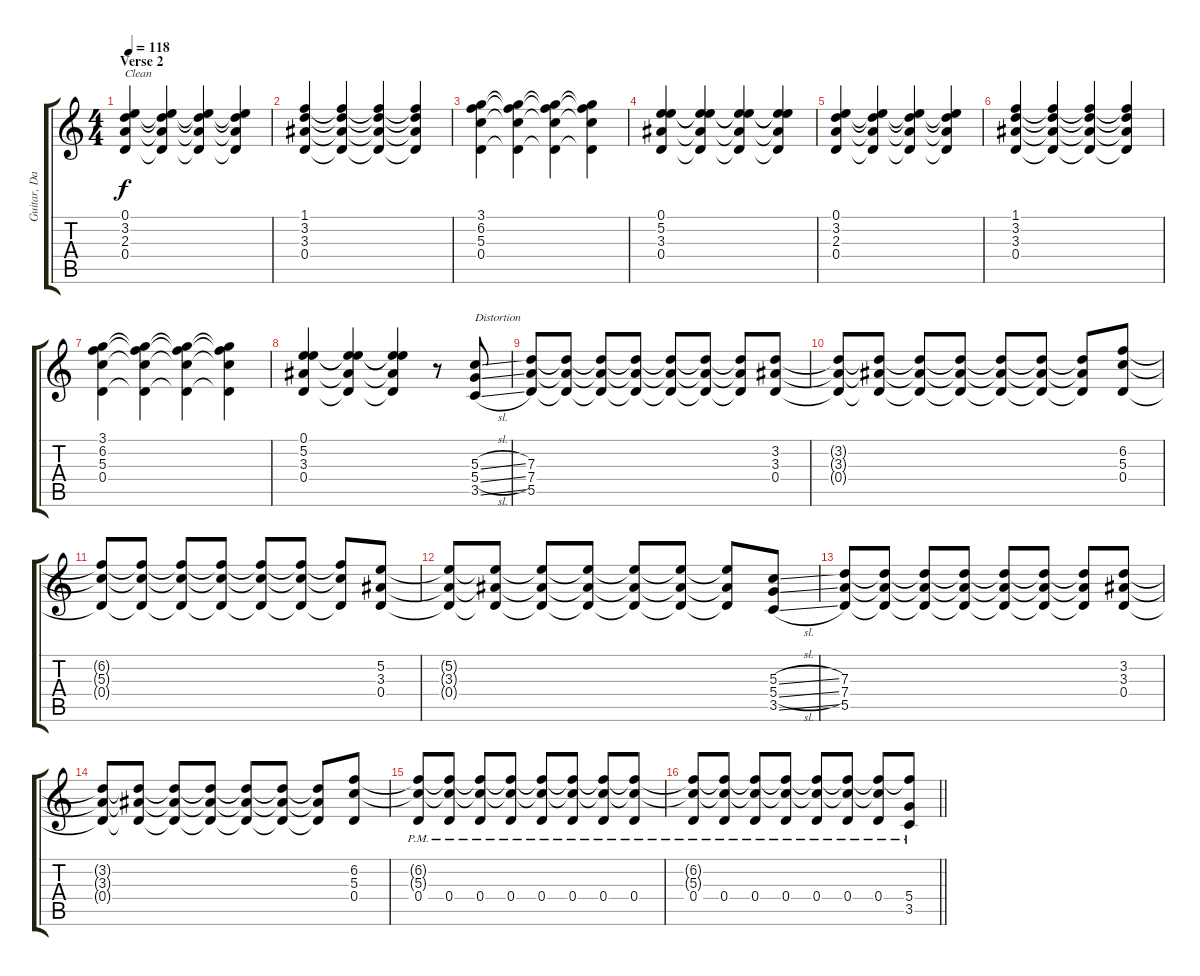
\track ("Guitar, Dan" "Guitar, Da") {solo instrument distortionguitar}
\staff {score tabs}
\tuning (E4 B3 G3 D3 A2 E2) {hide}
\ts (4 4)
\section ("" "Verse 2")
\tempo 118
\clef g2
\ks c
(0.1 3.2 2.3 0.4).4{txt "Clean" dy f instrument electricguitarclean} (0.1{t} 3.2{t} 2.3{t} 0.4{t}).4 (0.1{t} 3.2{t} 2.3{t} 0.4{t}).4 (0.1{t} 3.2{t} 2.3{t} 0.4{t}).4 |
(1.1 3.2 3.3 0.4).4 (1.1{t} 3.2{t} 3.3{t} 0.4{t}).4 (1.1{t} 3.2{t} 3.3{t} 0.4{t}).4 (1.1{t} 3.2{t} 3.3{t} 0.4{t}).4 |
(3.1 6.2 5.3 0.4).4 (3.1{t} 6.2{t} 5.3{t} 0.4{t}).4 (3.1{t} 6.2{t} 5.3{t} 0.4{t}).4 (3.1{t} 6.2{t} 5.3{t} 0.4{t}).4 |
(0.1 5.2 3.3 0.4).4 (0.1{t} 5.2{t} 3.3{t} 0.4{t}).4 (0.1{t} 5.2{t} 3.3{t} 0.4{t}).4 (0.1{t} 5.2{t} 3.3{t} 0.4{t}).4 |
(0.1 3.2 2.3 0.4).4 (0.1{t} 3.2{t} 2.3{t} 0.4{t}).4 (0.1{t} 3.2{t} 2.3{t} 0.4{t}).4 (0.1{t} 3.2{t} 2.3{t} 0.4{t}).4 |
(1.1 3.2 3.3 0.4).4 (1.1{t} 3.2{t} 3.3{t} 0.4{t}).4 (1.1{t} 3.2{t} 3.3{t} 0.4{t}).4 (1.1{t} 3.2{t} 3.3{t} 0.4{t}).4 |
(3.1 6.2 5.3 0.4).4 (3.1{t} 6.2{t} 5.3{t} 0.4{t}).4 (3.1{t} 6.2{t} 5.3{t} 0.4{t}).4 (3.1{t} 6.2{t} 5.3{t} 0.4{t}).4 |
(0.1 5.2 3.3 0.4).4 (0.1{t} 5.2{t} 3.3{t} 0.4{t}).4 (0.1{t} 5.2{t} 3.3{t} 0.4{t}).4 r.8 (5.3{sl} 5.4{sl} 3.5{sl}).8{txt "Distortion" instrument distortionguitar} |
(7.3 7.4 5.5).8 (7.3{t} 7.4{t} 5.5{t}).8 (7.3{t} 7.4{t} 5.5{t}).8 (7.3{t} 7.4{t} 5.5{t}).8 (7.3{t} 7.4{t} 5.5{t}).8 (7.3{t} 7.4{t} 5.5{t}).8 (7.3{t} 7.4{t} 5.5{t}).8 (3.2 3.3 0.4).8 |
(3.2{t} 3.3{t} 0.4{t}).8 (3.2{t} 3.3{t} 0.4{t}).8 (3.2{t} 3.3{t} 0.4{t}).8 (3.2{t} 3.3{t} 0.4{t}).8 (3.2{t} 3.3{t} 0.4{t}).8 (3.2{t} 3.3{t} 0.4{t}).8 (3.2{t} 3.3{t} 0.4{t}).8 (6.2 5.3 0.4).8 |
(6.2{t} 5.3{t} 0.4{t}).8 (6.2{t} 5.3{t} 0.4{t}).8 (6.2{t} 5.3{t} 0.4{t}).8 (6.2{t} 5.3{t} 0.4{t}).8 (6.2{t} 5.3{t} 0.4{t}).8 (6.2{t} 5.3{t} 0.4{t}).8 (6.2{t} 5.3{t} 0.4{t}).8 (5.2 3.3 0.4).8 |
(5.2{t} 3.3{t} 0.4{t}).8 (5.2{t} 3.3{t} 0.4{t}).8 (5.2{t} 3.3{t} 0.4{t}).8 (5.2{t} 3.3{t} 0.4{t}).8 (5.2{t} 3.3{t} 0.4{t}).8 (5.2{t} 3.3{t} 0.4{t}).8 (5.2{t} 3.3{t} 0.4{t}).8 (5.3{sl} 5.4{sl} 3.5{sl}).8 |
(7.3 7.4 5.5).8 (7.3{t} 7.4{t} 5.5{t}).8 (7.3{t} 7.4{t} 5.5{t}).8 (7.3{t} 7.4{t} 5.5{t}).8 (7.3{t} 7.4{t} 5.5{t}).8 (7.3{t} 7.4{t} 5.5{t}).8 (7.3{t} 7.4{t} 5.5{t}).8 (3.2 3.3 0.4).8 |
(3.2{t} 3.3{t} 0.4{t}).8 (3.2{t} 3.3{t} 0.4{t}).8 (3.2{t} 3.3{t} 0.4{t}).8 (3.2{t} 3.3{t} 0.4{t}).8 (3.2{t} 3.3{t} 0.4{t}).8 (3.2{t} 3.3{t} 0.4{t}).8 (3.2{t} 3.3{t} 0.4{t}).8 (6.2 5.3 0.4).8 |
(6.2{t} 5.3{t} 0.4{pm}).8 (6.2{t} 5.3{t} 0.4{pm}).8 (6.2{t} 5.3{t} 0.4{pm}).8 (6.2{t} 5.3{t} 0.4{pm}).8 (6.2{t} 5.3{t} 0.4{pm}).8 (6.2{t} 5.3{t} 0.4{pm}).8 (6.2{t} 5.3{t} 0.4{pm}).8 (6.2{t} 5.3{t} 0.4{pm}).8 |
\barLineRight lightlight
(6.2{t} 5.3{t} 0.4{pm}).8 (6.2{t} 5.3{t} 0.4{pm}).8 (6.2{t} 5.3{t} 0.4{pm}).8 (6.2{t} 5.3{t} 0.4{pm}).8 (6.2{t} 5.3{t} 0.4{pm}).8 (6.2{t} 5.3{t} 0.4{pm}).8 (6.2{t} 5.3{t} 0.4{pm}).8 (6.2{t} 5.4{sl pm} 3.5{sl}).8
